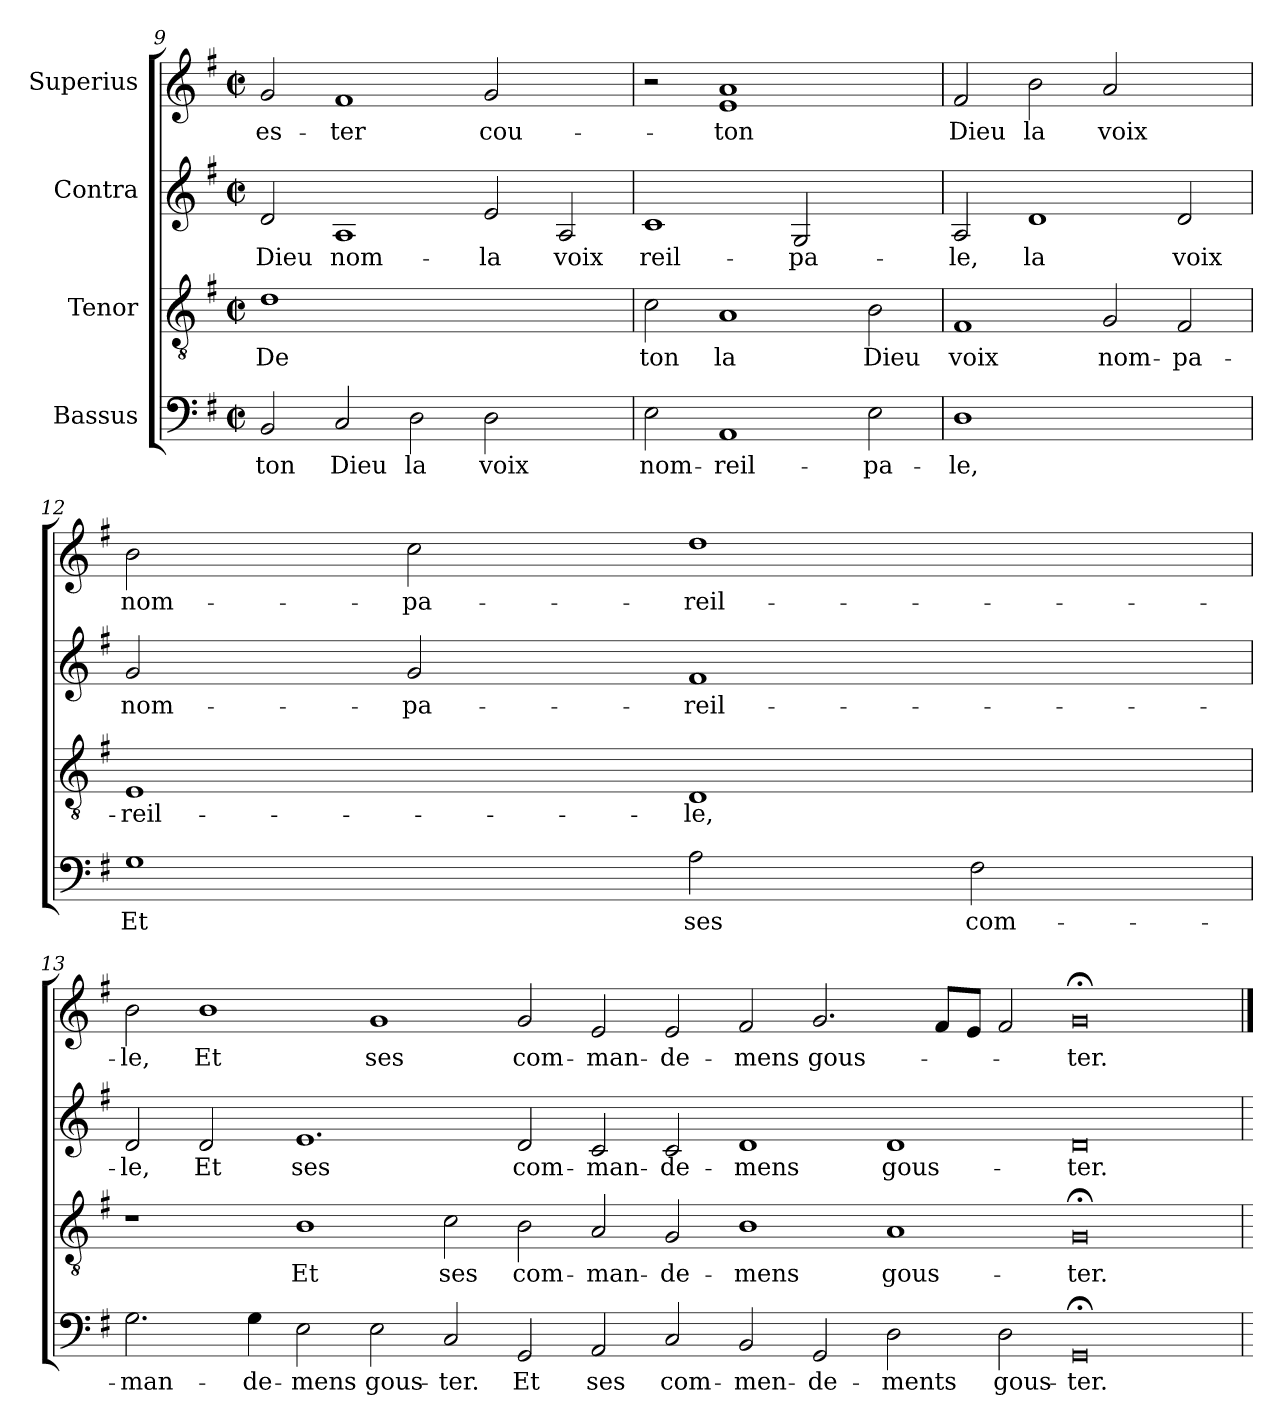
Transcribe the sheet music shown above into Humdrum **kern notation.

**kern	**text	**kern	**text	**kern	**text	**kern	**text
*part4	*part4	*part3	*part3	*part2	*part2	*part1	*part1
*staff4	*staff4	*staff3	*staff3	*staff2	*staff2	*staff1	*staff1
*I"Bassus	*	*I"Tenor	*	*I"Contra	*	*I"Superius	*
!!LO:LB:g=z
*clefF4	*	*clefGv2	*	*clefG2	*	*clefG2	*
*k[f#]	*	*k[f#]	*	*k[f#]	*	*k[f#]	*
*G:	*	*G:	*	*G:	*	*G:	*
*M2/2	*	*M2/2	*	*M2/2	*	*M2/2	*
*met(c|)	*	*met(c|)	*	*met(c|)	*	*met(c|)	*
=9	=9	=9	=9	=9	=9	=9	=9
!	!LO:LY:b:cj	!	!LO:LY:b:cj	!	!LO:LY:b:cj	!	!LO:LY:b:cj
2BB/	ton	1d	De	2d/	Dieu	2g/	es-
!	!LO:LY:b:cj	!	!	!	!LO:LY:b:cj	!	!LO:LY:b:cj
2C/	Dieu	.	.	1A	nom-	1f#	-ter
!	!LO:LY:b:cj	!	!	!	!	!	!
2D\	la	1.ryy	.	.	.	.	.
!	!LO:LY:b:cj	!	!	!	!LO:LY:b:cj	!	!LO:LY:b:cj
2D\	voix	.	.	2e/	la	2g/	-cou-
!	!	!	!	!	!LO:LY:b:cj	!	!
2ryy	.	.	.	2A/	voix	2ryy	.
=10	=10	=10	=10	=10	=10	=10	=10
!	!LO:LY:b:cj	!	!LO:LY:b:cj	!	!LO:LY:b:cj	!	!
2E\	nom-	2c\	ton	1c	-reil-	2r	.
!	!LO:LY:b:cj	!	!LO:LY:b:cj	!	!	!	!LO:LY:b:cj
1AA	-reil-	1A	la	.	.	1e 1a	ton
!	!	!	!	!	!LO:LY:b:cj	!	!
.	.	.	.	2G/	-pa-	.	.
!	!LO:LY:b:cj	!	!LO:LY:b:cj	!	!	!	!
2E\	-pa-	2B\	Dieu	2ryy	.	2ryy	.
=11	=11	=11	=11	=11	=11	=11	=11
!	!LO:LY:b:cj	!	!LO:LY:b:cj	!	!LO:LY:b:cj	!	!LO:LY:b:cj
1D	-le,	1F#	voix	2A/	-le,	2f#/	Dieu
!	!	!	!	!	!LO:LY:b:cj	!	!LO:LY:b:cj
.	.	.	.	1d	la	2b\	la
!	!	!	!LO:LY:b:cj	!	!	!	!LO:LY:b:cj
1ryy	.	2G/	nom-	.	.	2a/	voix
!	!	!	!LO:LY:b:cj	!	!LO:LY:b:cj	!	!
.	.	2F#/	-pa-	2d/	voix	2ryy	.
=12	=12	=12	=12	=12	=12	=12	=12
!	!LO:LY:b:cj	!	!LO:LY:b:cj	!	!LO:LY:b:cj	!	!LO:LY:b:cj
1G	Et	1E	-reil-	2g/	nom-	2b\	nom-
!	!	!	!	!	!LO:LY:b:cj	!	!LO:LY:b:cj
.	.	.	.	2g/	-pa-	2cc\	-pa-
!	!LO:LY:b:cj	!	!LO:LY:b:cj	!	!LO:LY:b:cj	!	!LO:LY:b:cj
2A\	ses	1D	-le,	1f#	-reil-	1dd	-reil-
!	!LO:LY:b:cj	!	!	!	!	!	!
2F#\	com-	.	.	.	.	.	.
!!LO:PB:g=z
=13	=13	=13	=13	=13	=13	=13	=13
!	!LO:LY:b:cj	!	!	!	!LO:LY:b:cj	!	!LO:LY:b:cj
2.G\	-man-	1r	.	2d/	-le,	2b\	-le,
!	!	!	!	!	!LO:LY:b:cj	!	!LO:LY:b:cj
.	.	.	.	2d/	Et	1b	Et
!	!LO:LY:b	!	!	!	!	!	!
4G\	-de-	.	.	.	.	.	.
!	!LO:LY:b:cj	!	!LO:LY:b:cj	!	!LO:LY:b:cj	!	!
2E\	-mens	1B	Et	1.e	ses	.	.
!	!LO:LY:b:cj	!	!	!	!	!	!LO:LY:b:cj
2E\	gous-	.	.	.	.	1g	ses
!	!LO:LY:b:cj	!	!LO:LY:b:cj	!	!	!	!
2C/	-ter.	2c\	ses	.	.	.	.
!	!LO:LY:b:cj	!	!LO:LY:b:cj	!	!LO:LY:b:cj	!	!LO:LY:b:cj
2GG/	Et	2B\	com-	2d/	com-	2g/	com-
!	!LO:LY:b:cj	!	!LO:LY:b:cj	!	!LO:LY:b:cj	!	!LO:LY:b:cj
2AA/	ses	2A/	-man-	2c/	-man-	2e/	-man-
!	!LO:LY:b:cj	!	!LO:LY:b:cj	!	!LO:LY:b:cj	!	!LO:LY:b:cj
2C/	com-	2G/	-de-	2c/	-de-	2e/	-de-
!	!LO:LY:b:cj	!	!LO:LY:b:cj	!	!LO:LY:b:cj	!	!LO:LY:b:cj
2BB/	-men-	1B	-mens	1d	-mens	2f#/	-mens
!	!LO:LY:b:cj	!	!	!	!	!	!LO:LY:b:cj
2GG/	-de-	.	.	.	.	2.g/	gous-
!	!LO:LY:b:cj	!	!LO:LY:b:cj	!	!LO:LY:b:cj	!	!
2D\	-ments	1A	gous-	1d	gous-	.	.
.	.	.	.	.	.	8f#/L	.
.	.	.	.	.	.	8e/J	.
!	!LO:LY:b:cj	!	!	!	!	!	!
2D\	gous-	.	.	.	.	2f#/	.
!	!LO:LY:b:cj	!	!LO:LY:b:cj	!	!LO:LY:b:cj	!	!LO:LY:b:cj
0GG;<	-ter.	0G;<	-ter.	0d	-ter.	0g;<	-ter.
=	==	=	==	=	==	==	==
*-	*-	*-	*-	*-	*-	*-	*-
